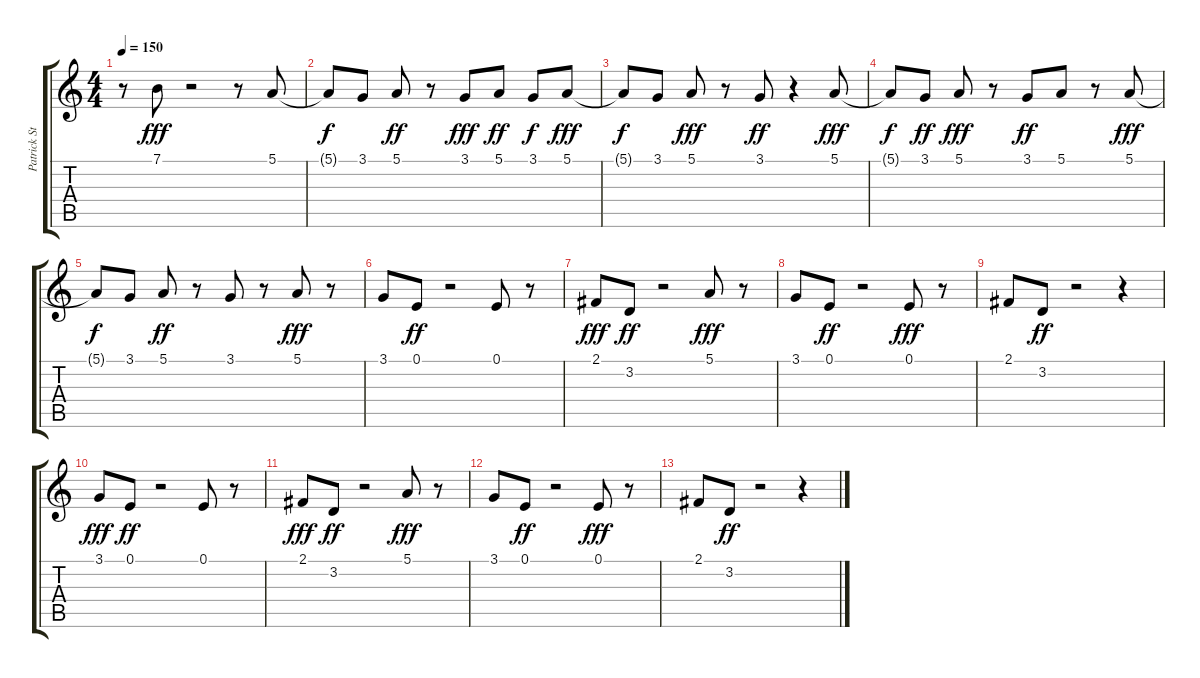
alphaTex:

\track ("Patrick Stump (vocals)" "Patrick St") {instrument clarinet}
\staff {score tabs}
\tuning (E4 B3 G3 D3 A2 E2) {hide}
\ts (4 4)
\tempo 150
\clef g2
\ks c
r.8{dy fff} 7.1.8 r.2 r.8 5.1.8 |
5.1{t}.8{dy f} 3.1.8 5.1.8{dy ff} r.8 3.1.8{dy fff} 5.1.8{dy ff} 3.1.8{dy f} 5.1.8{dy fff} |
5.1{t}.8{dy f} 3.1.8 5.1.8{dy fff} r.8 3.1.8{dy ff} r.4 5.1.8{dy fff} |
5.1{t}.8{dy f} 3.1.8{dy ff} 5.1.8{dy fff} r.8 3.1.8{dy ff} 5.1.8 r.8 5.1.8{dy fff} |
5.1{t}.8{dy f} 3.1.8 5.1.8{dy ff} r.8 3.1.8 r.8 5.1.8{dy fff} r.8 |
3.1.8 0.1.8{dy ff} r.2 0.1.8 r.8 |
2.1.8{dy fff} 3.2.8{dy ff} r.2 5.1.8{dy fff} r.8 |
3.1.8 0.1.8{dy ff} r.2 0.1.8{dy fff} r.8 |
2.1.8 3.2.8{dy ff} r.2 r.4 |
3.1.8{dy fff} 0.1.8{dy ff} r.2 0.1.8 r.8 |
2.1.8{dy fff} 3.2.8{dy ff} r.2 5.1.8{dy fff} r.8 |
3.1.8 0.1.8{dy ff} r.2 0.1.8{dy fff} r.8 |
2.1.8 3.2.8{dy ff} r.2 r.4
